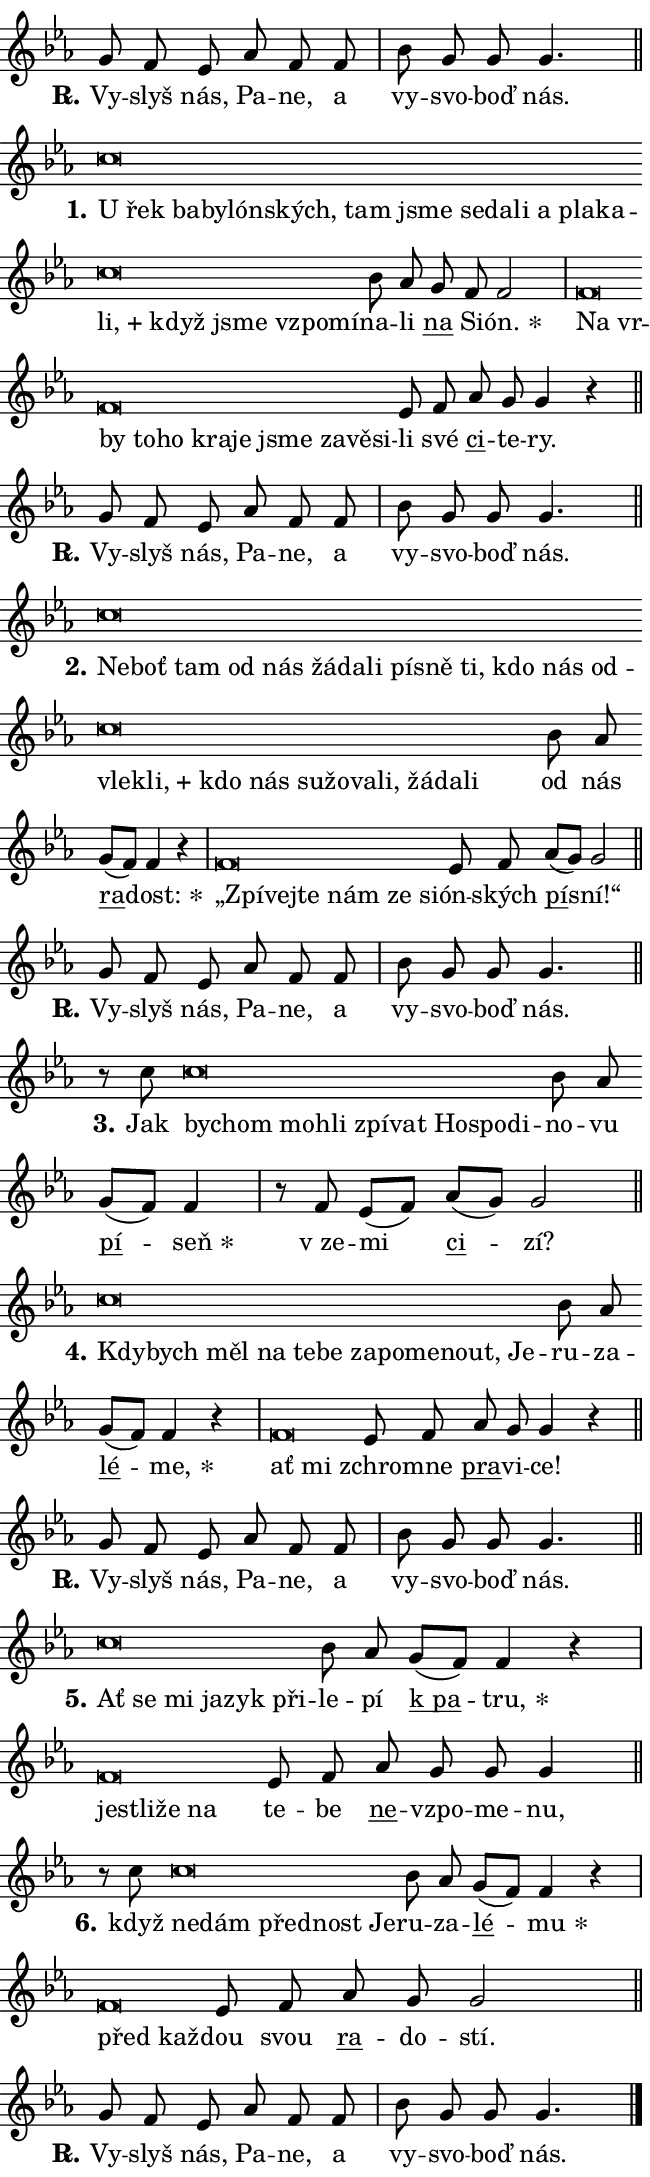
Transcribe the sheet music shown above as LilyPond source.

\version "2.24.0"
\header { tagline = "" }
\paper {
  indent = 0\cm
  top-margin = 0\cm
  right-margin = 0.13\cm % to fit lyric hyphens
  bottom-margin = 0\cm
  left-margin = 0\cm
  paper-width = 11\cm
  page-breaking = #ly:one-page-breaking
  system-system-spacing.basic-distance = #11
  score-system-spacing.basic-distance = #11
  ragged-last = ##f
}


%% Author: Thomas Morley
%% https://lists.gnu.org/archive/html/lilypond-user/2020-05/msg00002.html
#(define (line-position grob)
"Returns position of @var[grob} in current system:
   @code{'start}, if at first time-step
   @code{'end}, if at last time-step
   @code{'middle} otherwise
"
  (let* ((col (ly:item-get-column grob))
         (ln (ly:grob-object col 'left-neighbor))
         (rn (ly:grob-object col 'right-neighbor))
         (col-to-check-left (if (ly:grob? ln) ln col))
         (col-to-check-right (if (ly:grob? rn) rn col))
         (break-dir-left
           (and
             (ly:grob-property col-to-check-left 'non-musical #f)
             (ly:item-break-dir col-to-check-left)))
         (break-dir-right
           (and
             (ly:grob-property col-to-check-right 'non-musical #f)
             (ly:item-break-dir col-to-check-right))))
        (cond ((eqv? 1 break-dir-left) 'start)
              ((eqv? -1 break-dir-right) 'end)
              (else 'middle))))

#(define (tranparent-at-line-position vctor)
  (lambda (grob)
  "Relying on @code{line-position} select the relevant enry from @var{vctor}.
Used to determine transparency,"
    (case (line-position grob)
      ((end) (not (vector-ref vctor 0)))
      ((middle) (not (vector-ref vctor 1)))
      ((start) (not (vector-ref vctor 2))))))

noteHeadBreakVisibility =
#(define-music-function (break-visibility)(vector?)
"Makes @code{NoteHead}s transparent relying on @var{break-visibility}"
#{
  \override NoteHead.transparent =
    #(tranparent-at-line-position break-visibility)
#})

#(define delete-ledgers-for-transparent-note-heads
  (lambda (grob)
    "Reads whether a @code{NoteHead} is transparent.
If so this @code{NoteHead} is removed from @code{'note-heads} from
@var{grob}, which is supposed to be @code{LedgerLineSpanner}.
As a result ledgers are not printed for this @code{NoteHead}"
    (let* ((nhds-array (ly:grob-object grob 'note-heads))
           (nhds-list
             (if (ly:grob-array? nhds-array)
                 (ly:grob-array->list nhds-array)
                 '()))
           ;; Relies on the transparent-property being done before
           ;; Staff.LedgerLineSpanner.after-line-breaking is executed.
           ;; This is fragile ...
           (to-keep
             (remove
               (lambda (nhd)
                 (ly:grob-property nhd 'transparent #f))
               nhds-list)))
      ;; TODO find a better method to iterate over grob-arrays, similiar
      ;; to filter/remove etc for lists
      ;; For now rebuilt from scratch
      (set! (ly:grob-object grob 'note-heads)  '())
      (for-each
        (lambda (nhd)
          (ly:pointer-group-interface::add-grob grob 'note-heads nhd))
        to-keep))))

squashNotes = {
  \override NoteHead.X-extent = #'(-0.2 . 0.2)
  \override NoteHead.Y-extent = #'(-0.75 . 0)
  \override NoteHead.stencil =
    #(lambda (grob)
       (let ((pos (ly:grob-property grob 'staff-position)))
         (begin
           (if (< pos -7) (display "ERROR: Lower brevis then expected\n") (display ""))
           (if (<= pos -6) ly:text-interface::print ly:note-head::print))))
}
unSquashNotes = {
  \revert NoteHead.X-extent
  \revert NoteHead.Y-extent
  \revert NoteHead.stencil
}

hideNotes = \noteHeadBreakVisibility #begin-of-line-visible
unHideNotes = \noteHeadBreakVisibility #all-visible

% work-around for resetting accidentals
% https://lilypond.org/doc/v2.23/Documentation/notation/displaying-rhythms#unmetered-music
cadenzaMeasure = {
  \cadenzaOff
  \partial 1024 s1024
  \cadenzaOn
}

#(define-markup-command (accent layout props text) (markup?)
  "Underline accented syllable"
  (interpret-markup layout props
    #{\markup \override #'(offset . 4.3) \underline { #text }#}))

responsum = \markup \concat {
  "R" \hspace #-1.05 \path #0.1 #'((moveto 0 0.07) (lineto 0.9 0.8)) \hspace #0.05 "."
}

spaceSize = #0.6828661417322834 % exact space size for TeX Gyre Schola

\layout {
  \context {
    \Staff
    \remove "Time_signature_engraver"
    \override LedgerLineSpanner.after-line-breaking = #delete-ledgers-for-transparent-note-heads
  }
  \context {
    \Lyrics {
      \override LyricSpace.minimum-distance = \spaceSize
      \override LyricText.font-name = #"TeX Gyre Schola"
      \override LyricText.font-size = 1
      \override StanzaNumber.font-name = #"TeX Gyre Schola Bold"
      \override StanzaNumber.font-size = 1
    }
  }
  \context {
    \Score 
    \override NoteHead.text =
      #(lambda (grob) 
        (let ((pos (ly:grob-property grob 'staff-position)))
          #{\markup {
            \combine
              \halign #-0.55 \raise #(if (= pos -6) 0 0.5) \override #'(thickness . 2) \draw-line #'(3.2 . 0)
              \musicglyph "noteheads.sM1"
          }#}))
  }
}

% magnetic-lyrics.ily
%
%   written by
%     Jean Abou Samra <jean@abou-samra.fr>
%     Werner Lemberg <wl@gnu.org>
%
%   adapted by
%     Jiri Hon <jiri.hon@gmail.com>
%
% Version 2022-Apr-15

% https://www.mail-archive.com/lilypond-user@gnu.org/msg149350.html

#(define (Left_hyphen_pointer_engraver context)
   "Collect syllable-hyphen-syllable occurrences in lyrics and store
them in properties.  This engraver only looks to the left.  For
example, if the lyrics input is @code{foo -- bar}, it does the
following.

@itemize @bullet
@item
Set the @code{text} property of the @code{LyricHyphen} grob between
@q{foo} and @q{bar} to @code{foo}.

@item
Set the @code{left-hyphen} property of the @code{LyricText} grob with
text @q{foo} to the @code{LyricHyphen} grob between @q{foo} and
@q{bar}.
@end itemize

Use this auxiliary engraver in combination with the
@code{lyric-@/text::@/apply-@/magnetic-@/offset!} hook."
   (let ((hyphen #f)
         (text #f))
     (make-engraver
      (acknowledgers
       ((lyric-syllable-interface engraver grob source-engraver)
        (set! text grob)))
      (end-acknowledgers
       ((lyric-hyphen-interface engraver grob source-engraver)
        ;(when (not (grob::has-interface grob 'lyric-space-interface))
          (set! hyphen grob)));)
      ((stop-translation-timestep engraver)
       (when (and text hyphen)
         (ly:grob-set-object! text 'left-hyphen hyphen))
       (set! text #f)
       (set! hyphen #f)))))

#(define (lyric-text::apply-magnetic-offset! grob)
   "If the space between two syllables is less than the value in
property @code{LyricText@/.details@/.squash-threshold}, move the right
syllable to the left so that it gets concatenated with the left
syllable.

Use this function as a hook for
@code{LyricText@/.after-@/line-@/breaking} if the
@code{Left_@/hyphen_@/pointer_@/engraver} is active."
   (let ((hyphen (ly:grob-object grob 'left-hyphen #f)))
     (when hyphen
       (let ((left-text (ly:spanner-bound hyphen LEFT)))
         (when (grob::has-interface left-text 'lyric-syllable-interface)
           (let* ((common (ly:grob-common-refpoint grob left-text X))
                  (this-x-ext (ly:grob-extent grob common X))
                  (left-x-ext
                   (begin
                     ;; Trigger magnetism for left-text.
                     (ly:grob-property left-text 'after-line-breaking)
                     (ly:grob-extent left-text common X)))
                  ;; `delta` is the gap width between two syllables.
                  (delta (- (interval-start this-x-ext)
                            (interval-end left-x-ext)))
                  (details (ly:grob-property grob 'details))
                  (threshold (assoc-get 'squash-threshold details 0.2)))
             (when (< delta threshold)
               (let* (;; We have to manipulate the input text so that
                      ;; ligatures crossing syllable boundaries are not
                      ;; disabled.  For languages based on the Latin
                      ;; script this is essentially a beautification.
                      ;; However, for non-Western scripts it can be a
                      ;; necessity.
                      (lt (ly:grob-property left-text 'text))
                      (rt (ly:grob-property grob 'text))
                      (is-space (grob::has-interface hyphen 'lyric-space-interface))
                      (space (if is-space " " ""))
                      (extra-delta (if is-space spaceSize 0))
                      ;; Append new syllable.
                      (ltrt-space (if (and (string? lt) (string? rt))
                                (string-append lt space rt)
                                (make-concat-markup (list lt space rt))))
                      ;; Right-align `ltrt` to the right side.
                      (ltrt-space-markup (grob-interpret-markup
                               grob
                               (make-translate-markup
                                (cons (interval-length this-x-ext) 0)
                                (make-right-align-markup ltrt-space)))))
                 (begin
                   ;; Don't print `left-text`.
                   (ly:grob-set-property! left-text 'stencil #f)
                   ;; Set text and stencil (which holds all collected
                   ;; syllables so far) and shift it to the left.
                   (ly:grob-set-property! grob 'text ltrt-space)
                   (ly:grob-set-property! grob 'stencil ltrt-space-markup)
                   (ly:grob-translate-axis! grob (- (- delta extra-delta)) X))))))))))


#(define (lyric-hyphen::displace-bounds-first grob)
   ;; Make very sure this callback isn't triggered too early.
   (let ((left (ly:spanner-bound grob LEFT))
         (right (ly:spanner-bound grob RIGHT)))
     (ly:grob-property left 'after-line-breaking)
     (ly:grob-property right 'after-line-breaking)
     (ly:lyric-hyphen::print grob)))

squashThreshold = #0.4

\layout {
  \context {
    \Lyrics
    \consists #Left_hyphen_pointer_engraver
    \override LyricText.after-line-breaking =
      #lyric-text::apply-magnetic-offset!
    \override LyricHyphen.stencil = #lyric-hyphen::displace-bounds-first
    \override LyricText.details.squash-threshold = \squashThreshold
    \override LyricHyphen.minimum-distance = 0
    \override LyricHyphen.minimum-length = \squashThreshold
  }
}

squashText = \override LyricText.details.squash-threshold = 9999
unSquashText = \override LyricText.details.squash-threshold = \squashThreshold

leftText = \override LyricText.self-alignment-X = #LEFT
unLeftText = \revert LyricText.self-alignment-X

starOffset = #(lambda (grob) 
                (let ((x_offset (ly:self-alignment-interface::aligned-on-x-parent grob)))
                  (if (= x_offset 0) 0 (+ x_offset 1.2))))

star = #(define-music-function (syllable)(string?)
"Append star separator at the end of a syllable"
#{
  \once \override LyricText.X-offset = #starOffset
  \lyricmode { \markup {
    #syllable
    \override #'((font-name . "TeX Gyre Schola Bold")) \hspace #0.2 \lower #0.65 \larger "*"
  } }
#})

starAccent = #(define-music-function (syllable)(string?)
"Append star separator at the end of a syllable and make accent"
#{
  \once \override LyricText.X-offset = #starOffset
  \lyricmode { \markup {
    \accent #syllable
    \override #'((font-name . "TeX Gyre Schola Bold")) \hspace #0.2 \lower #0.65 \larger "*"
  } }
#})

breath = #(define-music-function (syllable)(string?)
"Append breathing indicator at the end of a syllable"
#{
  \lyricmode { \markup { #syllable "+" } }
#})

optionalBreath = #(define-music-function (syllable)(string?)
"Append optional breathing indicator at the end of a syllable"
#{
  \lyricmode { \markup { #syllable "(+)" } }
#})


\score {
    <<
        \new Voice = "melody" { \cadenzaOn \key es \major \relative { g'8 f es as f f \cadenzaMeasure \bar "|" bes g g g4. \cadenzaMeasure \bar "||" \break } }
        \new Lyrics \lyricsto "melody" { \lyricmode { \set stanza = \responsum
Vy -- slyš nás, Pa -- ne, a vy -- svo -- boď nás. } }
    >>
    \layout {}
}

\score {
    <<
        \new Voice = "melody" { \cadenzaOn \key es \major \relative { \squashNotes c''\breve*1/16 \hideNotes \breve*1/16 \bar "" \breve*1/16 \bar "" \breve*1/16 \bar "" \breve*1/16 \bar "" \breve*1/16 \bar "" \breve*1/16 \bar "" \breve*1/16 \bar "" \breve*1/16 \bar "" \breve*1/16 \bar "" \breve*1/16 \bar "" \breve*1/16 \bar "" \breve*1/16 \bar "" \breve*1/16 \bar "" \breve*1/16 \bar "" \breve*1/16 \bar "" \breve*1/16 \bar "" \breve*1/16 \breve*1/16 \bar "" \unHideNotes \unSquashNotes bes8 as \bar "" g f f2 \cadenzaMeasure \bar "|" \squashNotes f\breve*1/16 \hideNotes \breve*1/16 \bar "" \breve*1/16 \bar "" \breve*1/16 \bar "" \breve*1/16 \bar "" \breve*1/16 \bar "" \breve*1/16 \bar "" \breve*1/16 \bar "" \breve*1/16 \bar "" \breve*1/16 \breve*1/16 \bar "" \unHideNotes \unSquashNotes es8 f \bar "" as g g4 r \cadenzaMeasure \bar "||" \break } }
        \new Lyrics \lyricsto "melody" { \lyricmode { \set stanza = "1."
\leftText U \squashText řek ba -- by -- lón -- ských, tam jsme se -- da -- li a pla -- ka -- \breath "li," když jsme vzpo -- mí -- \unLeftText \unSquashText na -- li \markup \accent na Si -- \star ón. \leftText Na \squashText vr -- by to -- ho kra -- je jsme za -- vě -- si -- \unLeftText \unSquashText li své \markup \accent ci -- te -- ry. } }
    >>
    \layout {}
}

\score {
    <<
        \new Voice = "melody" { \cadenzaOn \key es \major \relative { g'8 f es as f f \cadenzaMeasure \bar "|" bes g g g4. \cadenzaMeasure \bar "||" \break } }
        \new Lyrics \lyricsto "melody" { \lyricmode { \set stanza = \responsum
Vy -- slyš nás, Pa -- ne, a vy -- svo -- boď nás. } }
    >>
    \layout {}
}

\score {
    <<
        \new Voice = "melody" { \cadenzaOn \key es \major \relative { \squashNotes c''\breve*1/16 \hideNotes \breve*1/16 \bar "" \breve*1/16 \bar "" \breve*1/16 \bar "" \breve*1/16 \bar "" \breve*1/16 \bar "" \breve*1/16 \bar "" \breve*1/16 \bar "" \breve*1/16 \bar "" \breve*1/16 \bar "" \breve*1/16 \bar "" \breve*1/16 \bar "" \breve*1/16 \bar "" \breve*1/16 \bar "" \breve*1/16 \bar "" \breve*1/16 \bar "" \breve*1/16 \bar "" \breve*1/16 \bar "" \breve*1/16 \bar "" \breve*1/16 \bar "" \breve*1/16 \bar "" \breve*1/16 \bar "" \breve*1/16 \bar "" \breve*1/16 \breve*1/16 \bar "" \unHideNotes \unSquashNotes bes8 as \bar "" g[( f)] f4 r \cadenzaMeasure \bar "|" \squashNotes f\breve*1/16 \hideNotes \breve*1/16 \bar "" \breve*1/16 \bar "" \breve*1/16 \bar "" \breve*1/16 \breve*1/16 \bar "" \unHideNotes \unSquashNotes es8 f \bar "" as[( g)] g2 \cadenzaMeasure \bar "||" \break } }
        \new Lyrics \lyricsto "melody" { \lyricmode { \set stanza = "2."
\leftText Ne -- \squashText boť tam od nás žá -- da -- li pí -- sně ti, kdo nás od -- vle -- \breath "kli," kdo nás su -- žo -- va -- li, žá -- da -- li \unLeftText \unSquashText od nás \markup \accent ra -- \star dost: \leftText „Zpí -- \squashText vej -- te nám ze si -- \unLeftText \unSquashText ón -- ských \markup \accent pí -- sní!“ } }
    >>
    \layout {}
}

\score {
    <<
        \new Voice = "melody" { \cadenzaOn \key es \major \relative { g'8 f es as f f \cadenzaMeasure \bar "|" bes g g g4. \cadenzaMeasure \bar "||" \break } }
        \new Lyrics \lyricsto "melody" { \lyricmode { \set stanza = \responsum
Vy -- slyš nás, Pa -- ne, a vy -- svo -- boď nás. } }
    >>
    \layout {}
}

\score {
    <<
        \new Voice = "melody" { \cadenzaOn \key es \major \relative { r8 c'' \squashNotes c\breve*1/16 \hideNotes \breve*1/16 \bar "" \breve*1/16 \bar "" \breve*1/16 \bar "" \breve*1/16 \bar "" \breve*1/16 \bar "" \breve*1/16 \bar "" \breve*1/16 \breve*1/16 \bar "" \unHideNotes \unSquashNotes bes8 as \bar "" g[( f)] f4 \cadenzaMeasure \bar "|" r8 f es8[( f)] \bar "" as[( g)] g2 \cadenzaMeasure \bar "||" \break } }
        \new Lyrics \lyricsto "melody" { \lyricmode { \set stanza = "3."
Jak \leftText by -- \squashText chom mo -- hli zpí -- vat Ho -- spo -- di -- \unLeftText \unSquashText no -- vu \markup \accent pí -- \star seň "v ze" -- mi \markup \accent ci -- zí? } }
    >>
    \layout {}
}

\score {
    <<
        \new Voice = "melody" { \cadenzaOn \key es \major \relative { \squashNotes c''\breve*1/16 \hideNotes \breve*1/16 \bar "" \breve*1/16 \bar "" \breve*1/16 \bar "" \breve*1/16 \bar "" \breve*1/16 \bar "" \breve*1/16 \bar "" \breve*1/16 \bar "" \breve*1/16 \bar "" \breve*1/16 \breve*1/16 \bar "" \unHideNotes \unSquashNotes bes8 as \bar "" g[( f)] f4 r \cadenzaMeasure \bar "|" \squashNotes f\breve*1/16 \hideNotes \breve*1/16 \bar "" \unHideNotes \unSquashNotes es8 f \bar "" as g g4 r \cadenzaMeasure \bar "||" \break } }
        \new Lyrics \lyricsto "melody" { \lyricmode { \set stanza = "4."
\leftText Kdy -- \squashText bych měl na te -- be za -- po -- me -- nout, Je -- \unLeftText \unSquashText ru -- za -- \markup \accent lé -- \star me, \leftText ať \squashText mi \unLeftText \unSquashText zchro -- mne \markup \accent pra -- vi -- ce! } }
    >>
    \layout {}
}

\score {
    <<
        \new Voice = "melody" { \cadenzaOn \key es \major \relative { g'8 f es as f f \cadenzaMeasure \bar "|" bes g g g4. \cadenzaMeasure \bar "||" \break } }
        \new Lyrics \lyricsto "melody" { \lyricmode { \set stanza = \responsum
Vy -- slyš nás, Pa -- ne, a vy -- svo -- boď nás. } }
    >>
    \layout {}
}

\score {
    <<
        \new Voice = "melody" { \cadenzaOn \key es \major \relative { \squashNotes c''\breve*1/16 \hideNotes \breve*1/16 \bar "" \breve*1/16 \bar "" \breve*1/16 \bar "" \breve*1/16 \breve*1/16 \bar "" \unHideNotes \unSquashNotes bes8 as \bar "" g[( f)] f4 r \cadenzaMeasure \bar "|" \squashNotes f\breve*1/16 \hideNotes \breve*1/16 \bar "" \breve*1/16 \breve*1/16 \bar "" \unHideNotes \unSquashNotes es8 f \bar "" as g g g4 \cadenzaMeasure \bar "||" \break } }
        \new Lyrics \lyricsto "melody" { \lyricmode { \set stanza = "5."
\leftText Ať \squashText se mi ja -- zyk při -- \unLeftText \unSquashText le -- pí \markup \accent "k pa" -- \star tru, \leftText je -- \squashText stli -- že na \unLeftText \unSquashText te -- be \markup \accent ne -- vzpo -- me -- nu, } }
    >>
    \layout {}
}

\score {
    <<
        \new Voice = "melody" { \cadenzaOn \key es \major \relative { r8 c'' \squashNotes c\breve*1/16 \hideNotes \breve*1/16 \bar "" \breve*1/16 \bar "" \breve*1/16 \breve*1/16 \bar "" \unHideNotes \unSquashNotes bes8 as \bar "" g[( f)] f4 r \cadenzaMeasure \bar "|" \squashNotes f\breve*1/16 \hideNotes \breve*1/16 \bar "" \unHideNotes \unSquashNotes es8 f \bar "" as g g2 \cadenzaMeasure \bar "||" \break } }
        \new Lyrics \lyricsto "melody" { \lyricmode { \set stanza = "6."
když \leftText ne -- \squashText dám před -- nost Je -- \unLeftText \unSquashText ru -- za -- \markup \accent lé -- \star mu \leftText před \squashText kaž -- \unLeftText \unSquashText dou svou \markup \accent ra -- do -- stí. } }
    >>
    \layout {}
}

\score {
    <<
        \new Voice = "melody" { \cadenzaOn \key es \major \relative { g'8 f es as f f \cadenzaMeasure \bar "|" bes g g g4. \cadenzaMeasure \bar "||" \break } \bar "|." }
        \new Lyrics \lyricsto "melody" { \lyricmode { \set stanza = \responsum
Vy -- slyš nás, Pa -- ne, a vy -- svo -- boď nás. } }
    >>
    \layout {}
}
